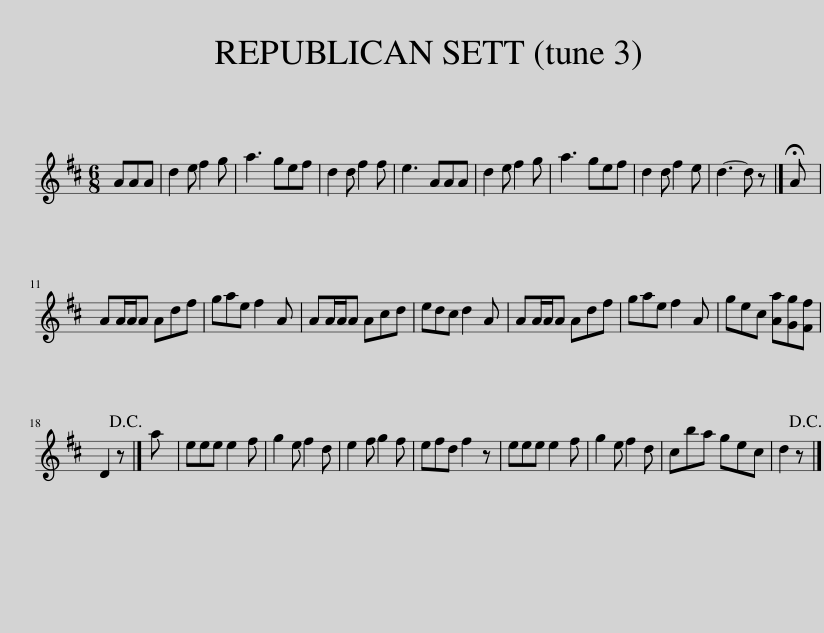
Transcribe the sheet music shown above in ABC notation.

X:1
L:1/8
M:6/8
I:linebreak $
K:D
V:1 treble
V:1
 AAA | d2 e f2 g | a3 gef | d2 d f2 f | e3 AAA | %5
 d2 e f2 g | a3 gef | d2 d f2 e | d3- d z |] !fermata!A |$ %10
 AA/A/A Adf | gae f2 A | AA/A/A Acd | edc d2 A | AA/A/A Adf | %15
 gae f2 A | gec [Aa][Gg][Ff] |$ D2 z!D.C.! |] a | eee e2 f | %20
 g2 e f2 d | e2 f g2 f | efd f2 z | eee e2 f | g2 e f2 d | %25
 cba gec | d2 z!D.C.! |] %27
